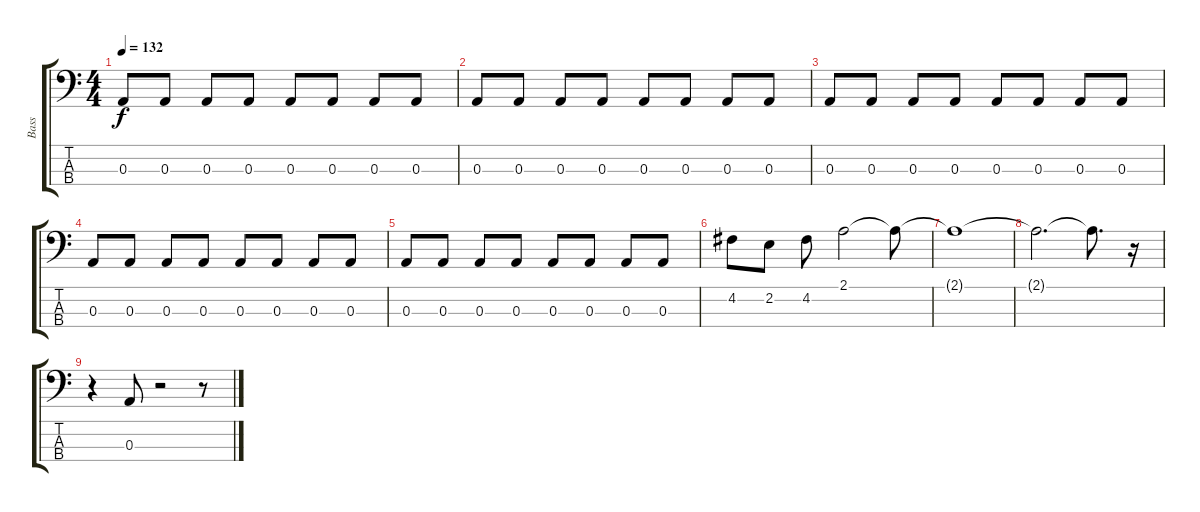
\track ("Bass" "Bass") {instrument electricbasspick}
\staff {score tabs}
\tuning (G2 D2 A1 E1) {hide}
\ts (4 4)
\tempo 132
\clef f4
\ks c
0.3.8{dy f} 0.3.8 0.3.8 0.3.8 0.3.8 0.3.8 0.3.8 0.3.8 |
0.3.8 0.3.8 0.3.8 0.3.8 0.3.8 0.3.8 0.3.8 0.3.8 |
0.3.8 0.3.8 0.3.8 0.3.8 0.3.8 0.3.8 0.3.8 0.3.8 |
0.3.8 0.3.8 0.3.8 0.3.8 0.3.8 0.3.8 0.3.8 0.3.8 |
0.3.8 0.3.8 0.3.8 0.3.8 0.3.8 0.3.8 0.3.8 0.3.8 |
4.2.8 2.2.8 4.2.8 2.1.2 2.1{t}.8 |
2.1{t}.1 |
2.1{t}.2{d} 2.1{t}.8{d} r.16 |
r.4 0.3.8 r.2 r.8
